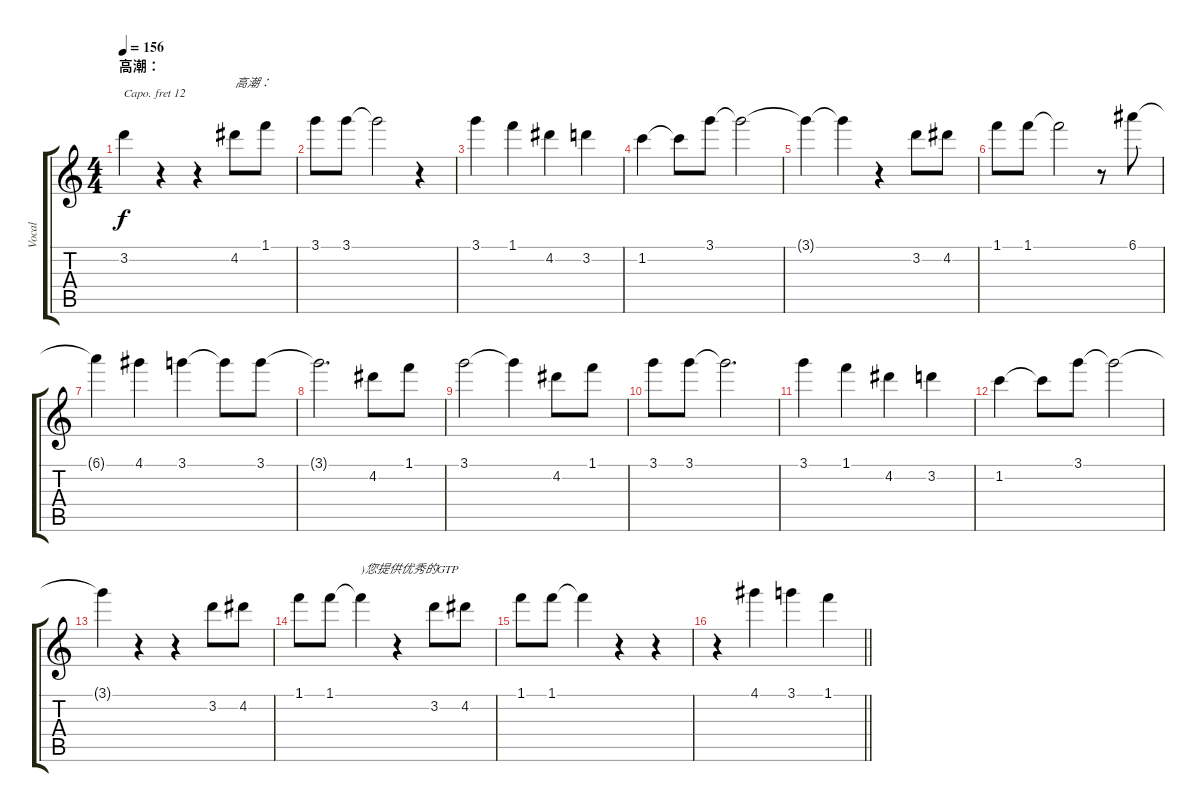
\track ("Vocal" "Vocal") {instrument electricguitarmuted}
\staff {score tabs}
\capo 12
\tuning (E4 B3 G3 D3 A2 E2) {hide}
\ts (4 4)
\section ("" "高潮：")
\tempo 156
\clef g2
\ks c
3.2{t}.4{dy f} r.4 r.4 4.2.8{txt "高潮："} 1.1.8 |
3.1.8 3.1.8 3.1{t}.2 r.4 |
3.1.4 1.1.4 4.2.4 3.2.4 |
1.2.4 1.2{t}.8 3.1.8 3.1{t}.2 |
3.1{t}.4 3.1{t}.4 r.4 3.2.8 4.2.8 |
1.1.8 1.1.8 1.1{t}.2 r.8 6.1.8 |
6.1{t}.4 4.1.4 3.1.4 3.1{t}.8 3.1.8 |
3.1{t}.2{d} 4.2.8 1.1.8 |
3.1.2 3.1{t}.4 4.2.8 1.1.8 |
3.1.8 3.1.8 3.1{t}.2{d} |
3.1.4 1.1.4 4.2.4 3.2.4 |
1.2.4 1.2{t}.8 3.1.8 3.1{t}.2 |
3.1{t}.4 r.4 r.4 3.2.8 4.2.8 |
1.1.8 1.1.8 1.1{t}.4{txt ")您提供优秀的GTP"} r.4 3.2.8 4.2.8 |
1.1.8 1.1.8 1.1{t}.4 r.4 r.4 |
\barLineRight lightlight
r.4 4.1.4 3.1.4 1.1.4
